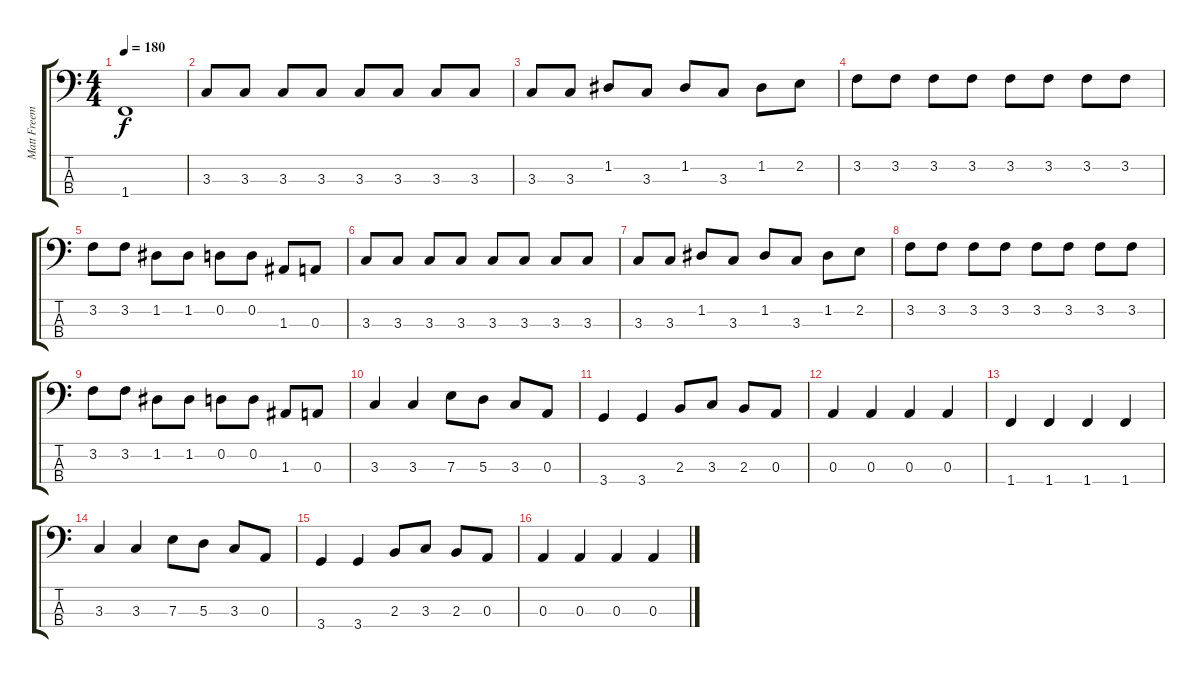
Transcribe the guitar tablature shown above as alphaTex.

\track ("Matt Freeman" "Matt Freem") {instrument electricbasspick}
\staff {score tabs}
\tuning (G2 D2 A1 E1) {hide}
\ts (4 4)
\tempo 180
\clef f4
\ks c
1.4{t}.1{dy f} |
3.3.8 3.3.8 3.3.8 3.3.8 3.3.8 3.3.8 3.3.8 3.3.8 |
3.3.8 3.3.8 1.2.8 3.3.8 1.2.8 3.3.8 1.2.8 2.2.8 |
3.2.8 3.2.8 3.2.8 3.2.8 3.2.8 3.2.8 3.2.8 3.2.8 |
3.2.8 3.2.8 1.2.8 1.2.8 0.2.8 0.2.8 1.3.8 0.3.8 |
3.3.8 3.3.8 3.3.8 3.3.8 3.3.8 3.3.8 3.3.8 3.3.8 |
3.3.8 3.3.8 1.2.8 3.3.8 1.2.8 3.3.8 1.2.8 2.2.8 |
3.2.8 3.2.8 3.2.8 3.2.8 3.2.8 3.2.8 3.2.8 3.2.8 |
3.2.8 3.2.8 1.2.8 1.2.8 0.2.8 0.2.8 1.3.8 0.3.8 |
3.3.4 3.3.4 7.3.8 5.3.8 3.3.8 0.3.8 |
3.4.4 3.4.4 2.3.8 3.3.8 2.3.8 0.3.8 |
0.3.4 0.3.4 0.3.4 0.3.4 |
1.4.4 1.4.4 1.4.4 1.4.4 |
3.3.4 3.3.4 7.3.8 5.3.8 3.3.8 0.3.8 |
3.4.4 3.4.4 2.3.8 3.3.8 2.3.8 0.3.8 |
0.3.4 0.3.4 0.3.4 0.3.4
